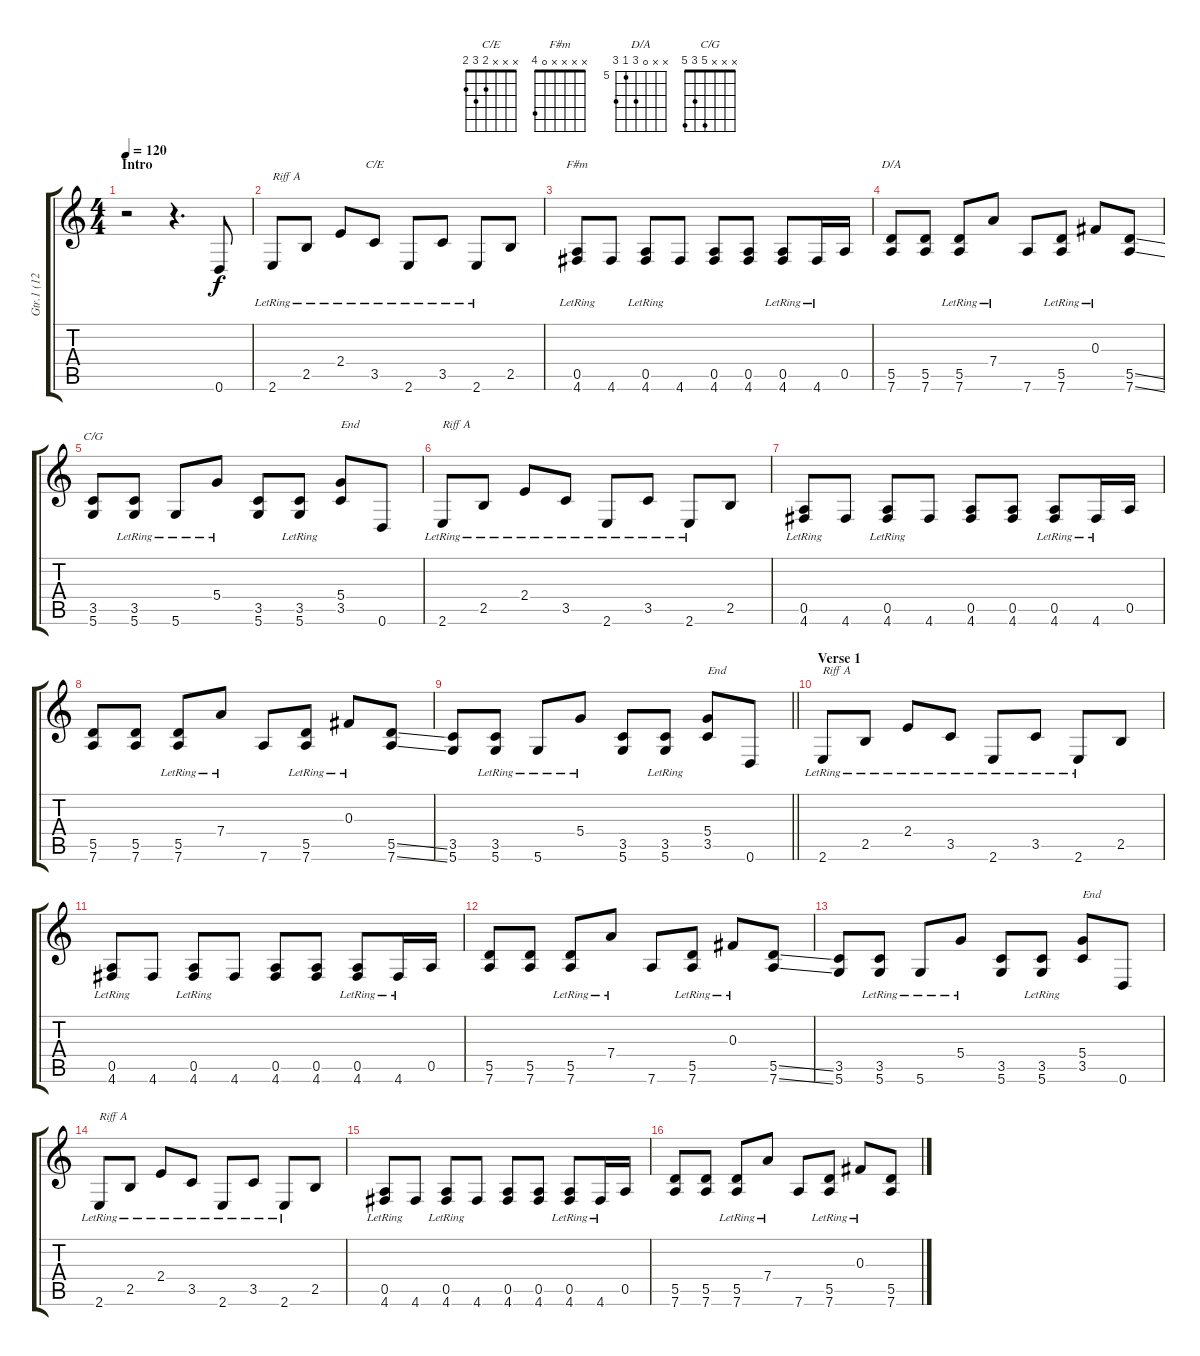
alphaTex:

\track ("Gtr.1 (12 str.)" "Gtr.1 (12 ") {instrument electricguitarclean}
\staff {score tabs}
\tuning (D4 A3 Gb3 D3 A2 D2) {hide}
\chord ("C/E" x x x 2 3 2)
\chord ("F#m" x x x x 0 4)
\chord ("D/A" x x 0 7 5 7) {firstfret 5}
\chord ("C/G" x x x 5 3 5)
\ts (4 4)
\section ("" "Intro")
\tempo 120
\clef g2
\ks c
r.2{dy f instrument electricguitarclean} r.4{d} 0.6.8 |
2.6{lr}.8{txt "Riff A"} 2.5{lr}.8 2.4{lr}.8 3.5{lr}.8{ch "C/E"} 2.6{lr}.8 3.5{lr}.8 2.6{lr}.8 2.5.8 |
(0.5{lr} 4.6).8{ch "F#m"} 4.6.8 (0.5{lr} 4.6).8 4.6.8 (0.5 4.6).8 (0.5 4.6).8 (0.5{lr} 4.6).8 4.6{lr}.16 0.5.16 |
(5.5 7.6).8{ch "D/A"} (5.5 7.6).8 (5.5 7.6{lr}).8 7.4{lr}.8 7.6.8 (5.5{lr} 7.6{lr}).8 0.3{lr}.8 (5.5{ss} 7.6{ss}).8 |
(3.5 5.6).8{ch "C/G"} (3.5{lr} 5.6).8 5.6{lr}.8 5.4{lr}.8 (3.5 5.6).8 (3.5 5.6{lr}).8 (5.4 3.5).8{txt "End"} 0.6.8 |
2.6{lr}.8{txt "Riff A"} 2.5{lr}.8 2.4{lr}.8 3.5{lr}.8 2.6{lr}.8 3.5{lr}.8 2.6{lr}.8 2.5.8 |
(0.5{lr} 4.6).8 4.6.8 (0.5{lr} 4.6).8 4.6.8 (0.5 4.6).8 (0.5 4.6).8 (0.5{lr} 4.6).8 4.6{lr}.16 0.5.16 |
(5.5 7.6).8 (5.5 7.6).8 (5.5 7.6{lr}).8 7.4{lr}.8 7.6.8 (5.5{lr} 7.6{lr}).8 0.3{lr}.8 (5.5{ss} 7.6{ss}).8 |
\barLineRight lightlight
(3.5 5.6).8 (3.5{lr} 5.6).8 5.6{lr}.8 5.4{lr}.8 (3.5 5.6).8 (3.5 5.6{lr}).8 (5.4 3.5).8{txt "End"} 0.6.8 |
\section ("" "Verse 1")
2.6{lr}.8{txt "Riff A"} 2.5{lr}.8 2.4{lr}.8 3.5{lr}.8 2.6{lr}.8 3.5{lr}.8 2.6{lr}.8 2.5.8 |
(0.5{lr} 4.6).8 4.6.8 (0.5{lr} 4.6).8 4.6.8 (0.5 4.6).8 (0.5 4.6).8 (0.5{lr} 4.6).8 4.6{lr}.16 0.5.16 |
(5.5 7.6).8 (5.5 7.6).8 (5.5 7.6{lr}).8 7.4{lr}.8 7.6.8 (5.5{lr} 7.6{lr}).8 0.3{lr}.8 (5.5{ss} 7.6{ss}).8 |
(3.5 5.6).8 (3.5{lr} 5.6).8 5.6{lr}.8 5.4{lr}.8 (3.5 5.6).8 (3.5 5.6{lr}).8 (5.4 3.5).8{txt "End"} 0.6.8 |
2.6{lr}.8{txt "Riff A"} 2.5{lr}.8 2.4{lr}.8 3.5{lr}.8 2.6{lr}.8 3.5{lr}.8 2.6{lr}.8 2.5.8 |
(0.5{lr} 4.6).8 4.6.8 (0.5{lr} 4.6).8 4.6.8 (0.5 4.6).8 (0.5 4.6).8 (0.5{lr} 4.6).8 4.6{lr}.16 0.5.16 |
(5.5 7.6).8 (5.5 7.6).8 (5.5 7.6{lr}).8 7.4{lr}.8 7.6.8 (5.5{lr} 7.6{lr}).8 0.3{lr}.8 (5.5{ss} 7.6{ss}).8
